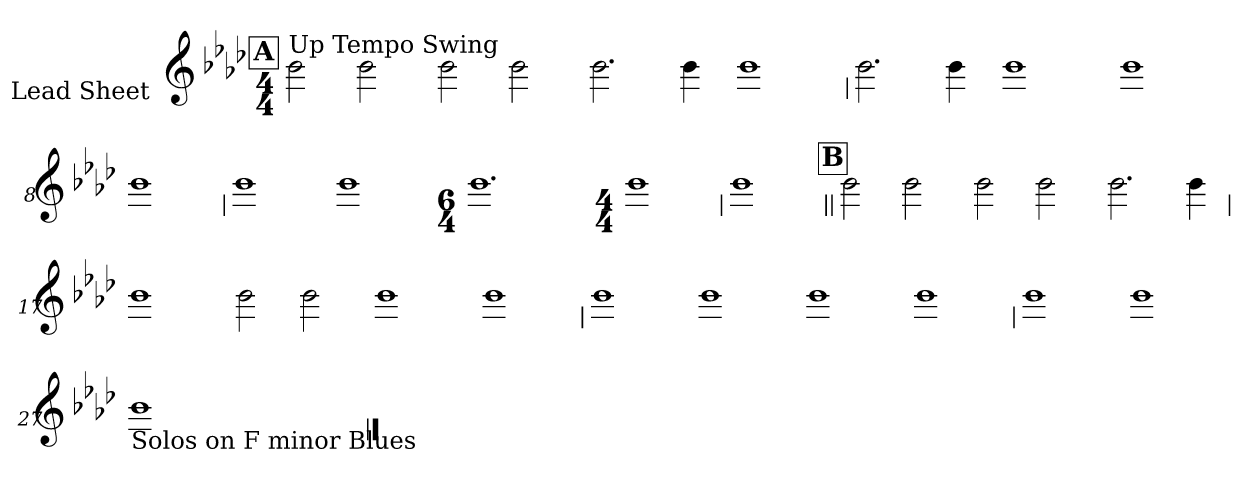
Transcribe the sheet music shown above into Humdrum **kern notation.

**kern
*part1
*staff1
*I"Lead Sheet
*stria0
*clefG2
*k[b-e-a-d-]
*f:
*M4/4
!!LO:REH:place=s1:a:t=A
=1||
!LO:TX:a:t=Up Tempo Swing
2b-
2b-
=2-
2b-
2b-
=3-
2.b-
4b-
=4-
1b-
!!LO:LB:g=z
=5
2.b-
4b-
=6-
1b-
=7-
1b-
=8-
1b-
!!LO:LB:g=z
=9
1b-
=10-
1b-
=11-
*M6/4
1.b-
=12-
*M4/4
1b-
!!LO:LB:g=z
=13
1b-
!!LO:REH:place=s1:a:t=B
=14||
2b-
2b-
=15-
2b-
2b-
=16-
2.b-
4b-
!!LO:LB:g=z
=17
1b-
=18-
2b-
2b-
=19-
1b-
=20-
1b-
!!LO:LB:g=z
=21
1b-
=22-
1b-
=23-
1b-
=24-
1b-
!!LO:LB:g=z
=25
1b-
=26-
1b-
=27-
!LO:TX:b:t=Solos on F minor Blues
1b-
==
*-
